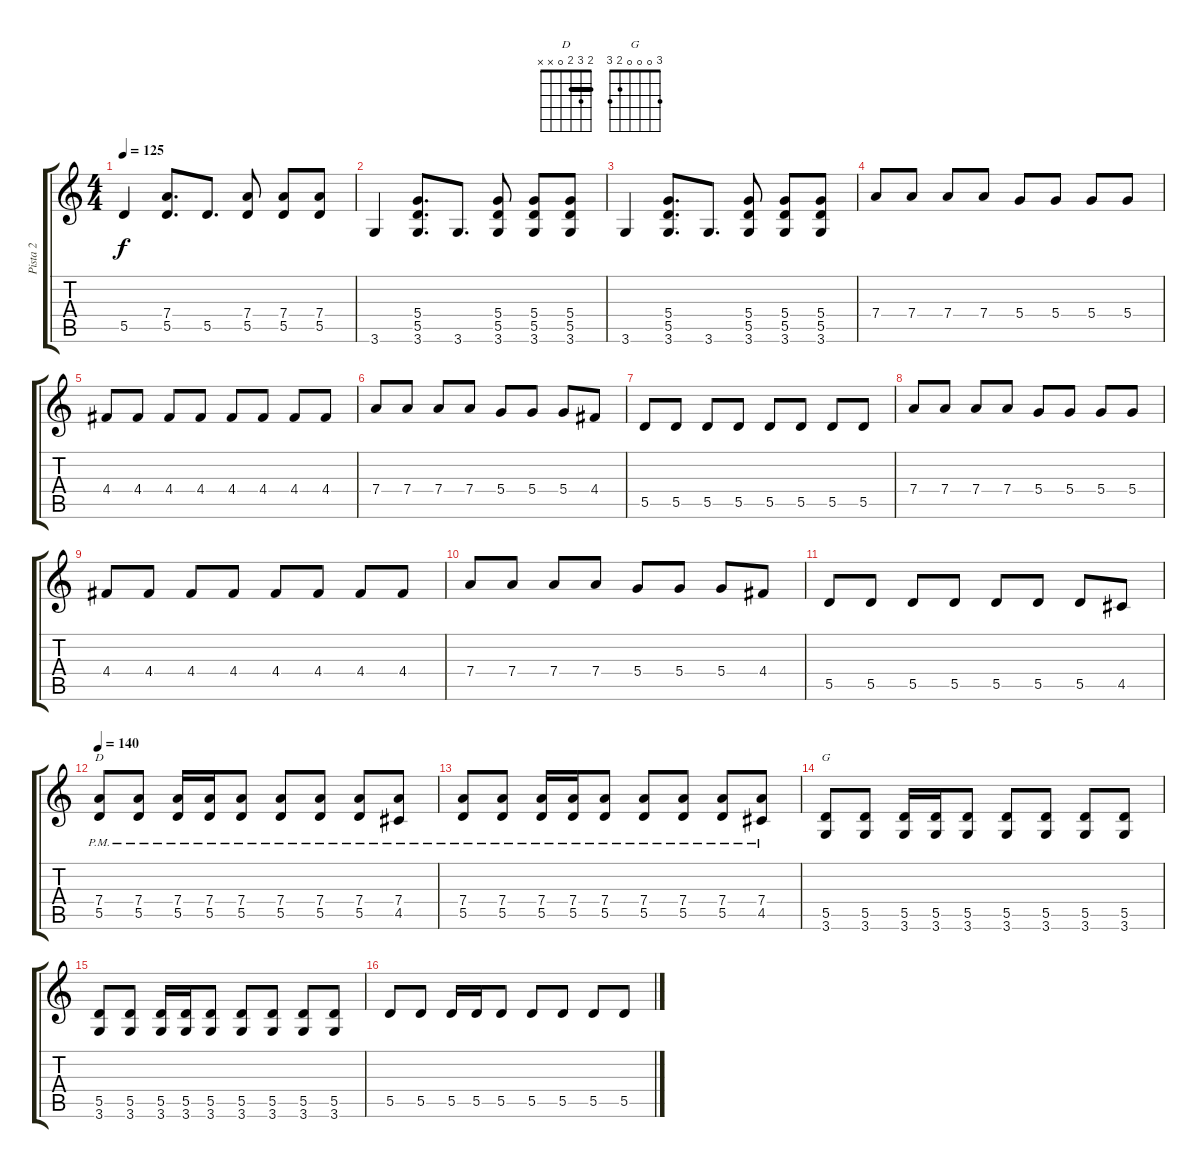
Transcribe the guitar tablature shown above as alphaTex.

\track ("Pista 2" "Pista 2") {instrument distortionguitar}
\staff {score tabs}
\tuning (E4 B3 G3 D3 A2 E2) {hide}
\chord ("D" 2 3 2 0 x x) {barre 2}
\chord ("G" 3 0 0 0 2 3)
\ts (4 4)
\tempo 125
\clef g2
\ks c
5.5.4{dy f instrument electricguitarmuted} (7.4 5.5).8{d} 5.5.8{d} (7.4 5.5).8 (7.4 5.5).8 (7.4 5.5).8 |
3.6.4{instrument electricguitarmuted} (5.4 5.5 3.6).8{d} 3.6.8{d} (5.4 5.5 3.6).8 (5.4 5.5 3.6).8 (5.4 5.5 3.6).8 |
3.6.4{instrument electricguitarmuted} (5.4 5.5 3.6).8{d} 3.6.8{d} (5.4 5.5 3.6).8 (5.4 5.5 3.6).8 (5.4 5.5 3.6).8 |
7.4.8{instrument distortionguitar} 7.4.8 7.4.8 7.4.8 5.4.8 5.4.8 5.4.8 5.4.8 |
4.4.8 4.4.8 4.4.8 4.4.8 4.4.8 4.4.8 4.4.8 4.4.8 |
7.4.8{instrument distortionguitar} 7.4.8 7.4.8 7.4.8 5.4.8 5.4.8 5.4.8 4.4.8 |
5.5.8 5.5.8 5.5.8 5.5.8 5.5.8 5.5.8 5.5.8 5.5.8 |
7.4.8{instrument distortionguitar} 7.4.8 7.4.8 7.4.8 5.4.8 5.4.8 5.4.8 5.4.8 |
4.4.8 4.4.8 4.4.8 4.4.8 4.4.8 4.4.8 4.4.8 4.4.8 |
7.4.8{instrument distortionguitar} 7.4.8 7.4.8 7.4.8 5.4.8 5.4.8 5.4.8 4.4.8 |
5.5.8 5.5.8 5.5.8 5.5.8 5.5.8 5.5.8 5.5.8 4.5.8 |
\tempo 140
(7.4{pm} 5.5{pm}).8{ch "D" instrument distortionguitar} (7.4{pm} 5.5{pm}).8 (7.4{pm} 5.5{pm}).16 (7.4{pm} 5.5{pm}).16 (7.4{pm} 5.5{pm}).8 (7.4{pm} 5.5{pm}).8 (7.4{pm} 5.5{pm}).8 (7.4{pm} 5.5{pm}).8 (7.4{pm} 4.5{pm}).8 |
(7.4{pm} 5.5{pm}).8 (7.4{pm} 5.5{pm}).8 (7.4{pm} 5.5{pm}).16 (7.4{pm} 5.5{pm}).16 (7.4{pm} 5.5{pm}).8 (7.4{pm} 5.5{pm}).8 (7.4{pm} 5.5{pm}).8 (7.4{pm} 5.5{pm}).8 (7.4{pm} 4.5{pm}).8 |
(5.5 3.6).8{ch "G"} (5.5 3.6).8 (5.5 3.6).16 (5.5 3.6).16 (5.5 3.6).8 (5.5 3.6).8 (5.5 3.6).8 (5.5 3.6).8 (5.5 3.6).8 |
(5.5 3.6).8 (5.5 3.6).8 (5.5 3.6).16 (5.5 3.6).16 (5.5 3.6).8 (5.5 3.6).8 (5.5 3.6).8 (5.5 3.6).8 (5.5 3.6).8 |
5.5.8 5.5.8 5.5.16 5.5.16 5.5.8 5.5.8 5.5.8 5.5.8 5.5.8
